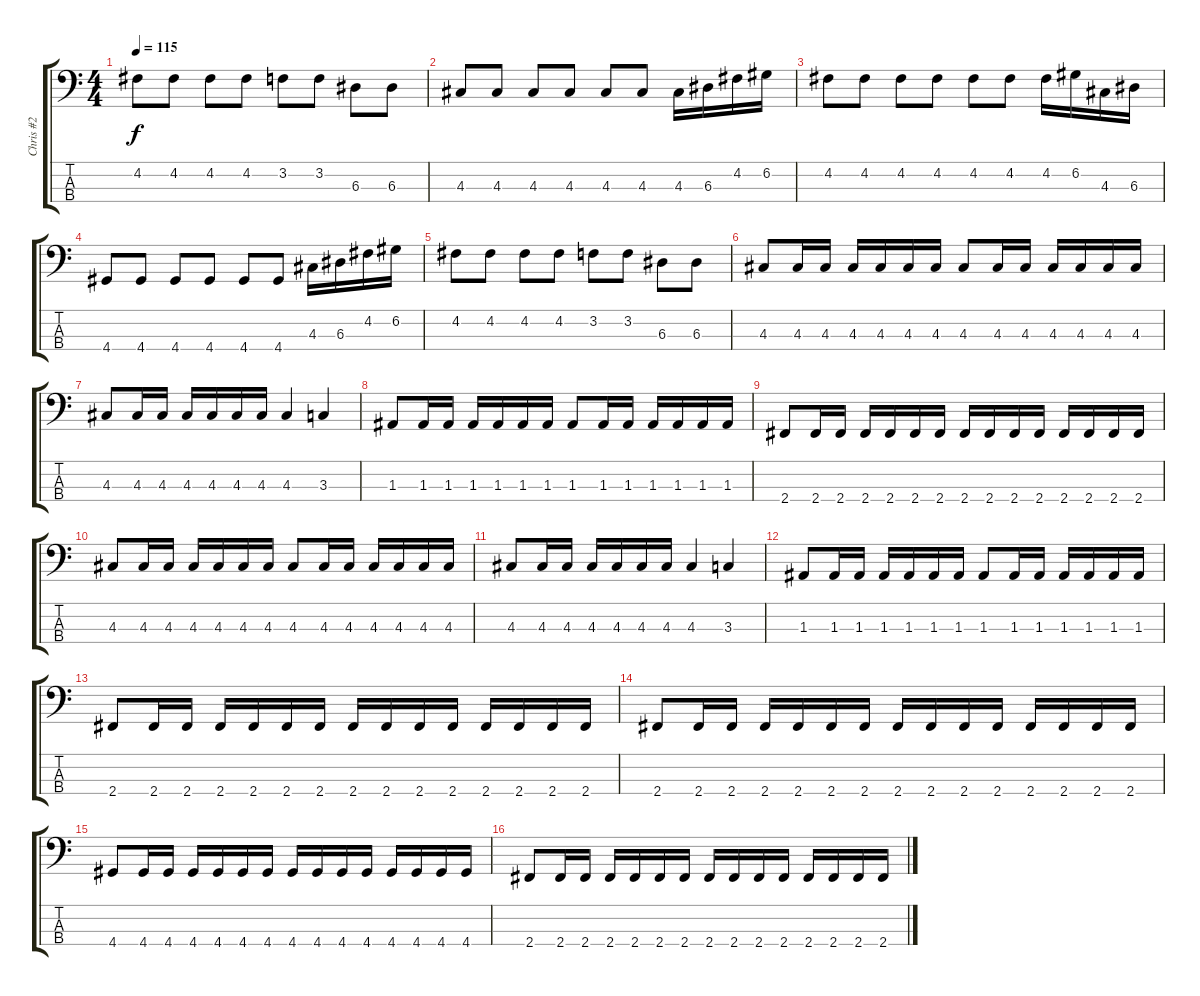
\track ("Chris #2" "Chris #2") {instrument electricbasspick}
\staff {score tabs}
\tuning (G2 D2 A1 E1) {hide}
\ts (4 4)
\tempo 115
\clef f4
\ks c
4.2.8{dy f} 4.2.8 4.2.8 4.2.8 3.2.8 3.2.8 6.3.8 6.3.8 |
4.3.8 4.3.8 4.3.8 4.3.8 4.3.8 4.3.8 4.3.16 6.3.16 4.2.16 6.2.16 |
4.2.8 4.2.8 4.2.8 4.2.8 4.2.8 4.2.8 4.2.16 6.2.16 4.3.16 6.3.16 |
4.4.8 4.4.8 4.4.8 4.4.8 4.4.8 4.4.8 4.3.16 6.3.16 4.2.16 6.2.16 |
4.2.8 4.2.8 4.2.8 4.2.8 3.2.8 3.2.8 6.3.8 6.3.8 |
4.3.8 4.3.16 4.3.16 4.3.16 4.3.16 4.3.16 4.3.16 4.3.8 4.3.16 4.3.16 4.3.16 4.3.16 4.3.16 4.3.16 |
4.3.8 4.3.16 4.3.16 4.3.16 4.3.16 4.3.16 4.3.16 4.3.4 3.3.4 |
1.3.8 1.3.16 1.3.16 1.3.16 1.3.16 1.3.16 1.3.16 1.3.8 1.3.16 1.3.16 1.3.16 1.3.16 1.3.16 1.3.16 |
2.4.8 2.4.16 2.4.16 2.4.16 2.4.16 2.4.16 2.4.16 2.4.16 2.4.16 2.4.16 2.4.16 2.4.16 2.4.16 2.4.16 2.4.16 |
4.3.8 4.3.16 4.3.16 4.3.16 4.3.16 4.3.16 4.3.16 4.3.8 4.3.16 4.3.16 4.3.16 4.3.16 4.3.16 4.3.16 |
4.3.8 4.3.16 4.3.16 4.3.16 4.3.16 4.3.16 4.3.16 4.3.4 3.3.4 |
1.3.8 1.3.16 1.3.16 1.3.16 1.3.16 1.3.16 1.3.16 1.3.8 1.3.16 1.3.16 1.3.16 1.3.16 1.3.16 1.3.16 |
2.4.8 2.4.16 2.4.16 2.4.16 2.4.16 2.4.16 2.4.16 2.4.16 2.4.16 2.4.16 2.4.16 2.4.16 2.4.16 2.4.16 2.4.16 |
2.4.8 2.4.16 2.4.16 2.4.16 2.4.16 2.4.16 2.4.16 2.4.16 2.4.16 2.4.16 2.4.16 2.4.16 2.4.16 2.4.16 2.4.16 |
4.4.8 4.4.16 4.4.16 4.4.16 4.4.16 4.4.16 4.4.16 4.4.16 4.4.16 4.4.16 4.4.16 4.4.16 4.4.16 4.4.16 4.4.16 |
2.4.8 2.4.16 2.4.16 2.4.16 2.4.16 2.4.16 2.4.16 2.4.16 2.4.16 2.4.16 2.4.16 2.4.16 2.4.16 2.4.16 2.4.16
